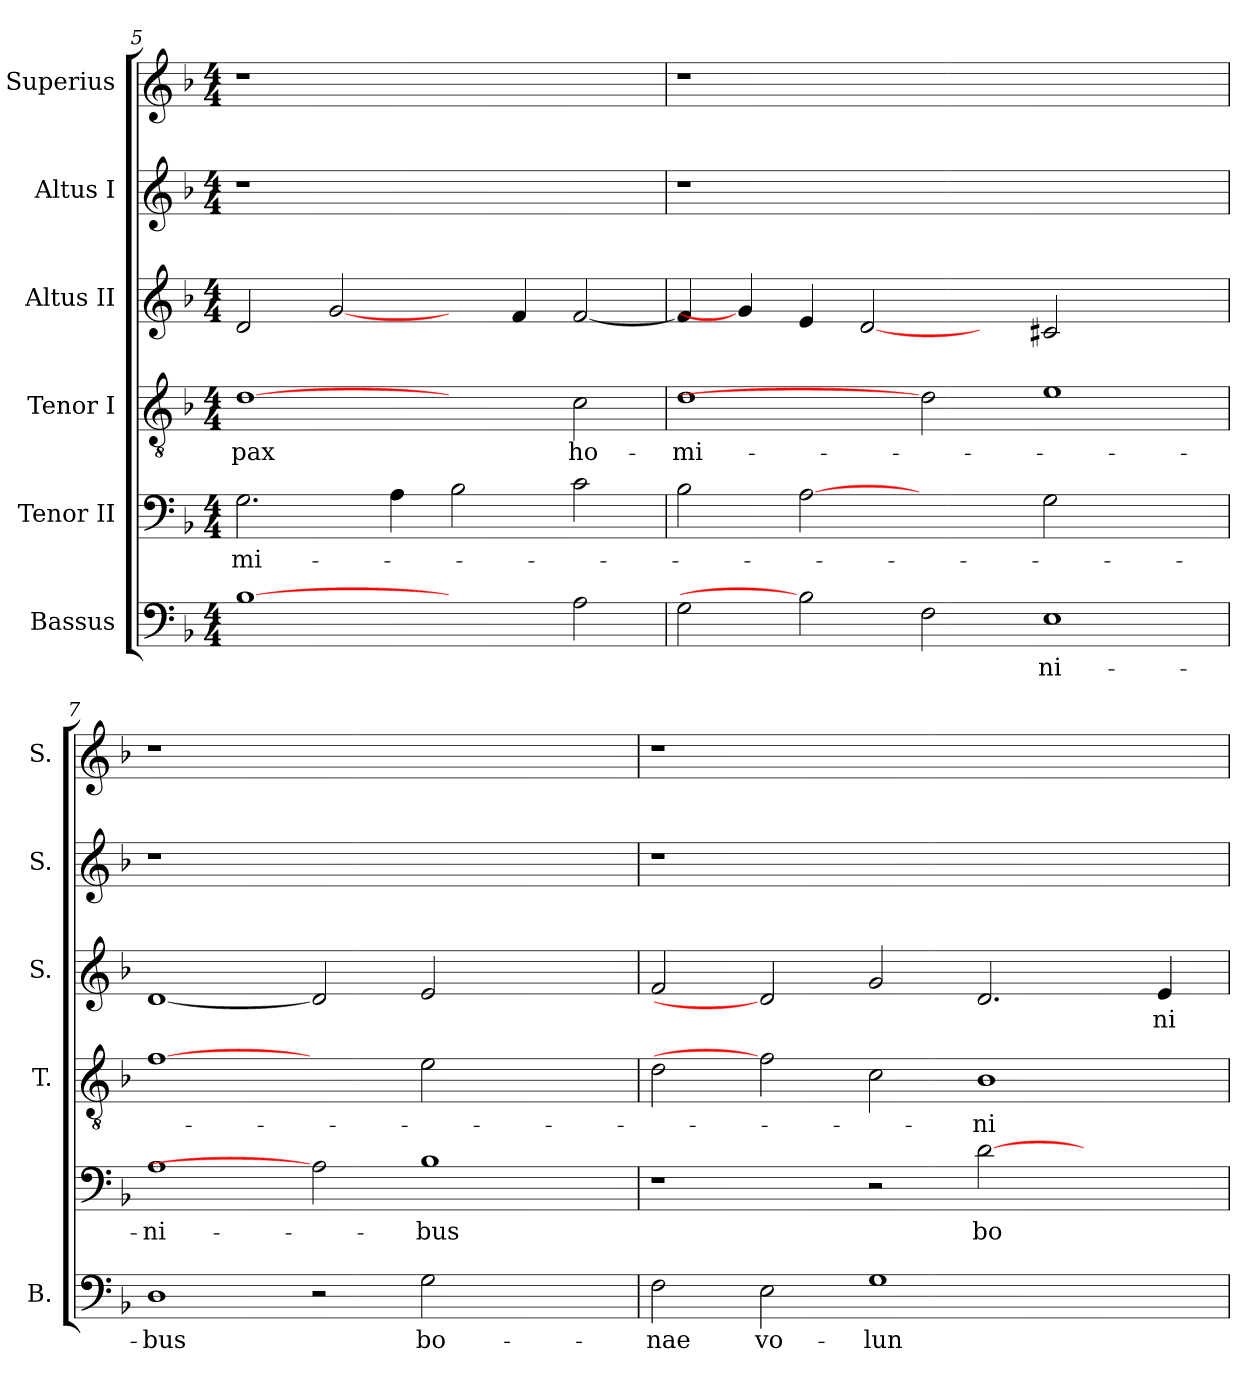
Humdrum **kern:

**kern	**text	**kern	**text	**kern	**text	**kern	**text	**kern	**kern
*part6	*part6	*part5	*part5	*part4	*part4	*part3	*part3	*part2	*part1
*staff6	*staff6	*staff5	*staff5	*staff4	*staff4	*staff3	*staff3	*staff2	*staff1
*I"Bassus	*	*I"Tenor II	*	*I"Tenor I	*	*I"Altus II	*	*I"Altus I	*I"Superius
*I'B.	*	*	*	*I'T.	*	*I'S.	*	*I'S.	*I'S.
!!LO:LB:g=z
*clefF4	*	*clefF4	*	*clefGv2	*	*clefG2	*	*clefG2	*clefG2
*	*	*	*	*ITrd7c12	*	*	*	*	*
*k[b-]	*	*k[b-]	*	*k[b-]	*	*k[b-]	*	*k[b-]	*k[b-]
*F:	*	*F:	*	*F:	*	*F:	*	*F:	*F:
*M4/4	*	*M4/4	*	*M4/4	*	*M4/4	*	*M4/4	*M4/4
=5	=5	=5	=5	=5	=5	=5	=5	=5	=5
!	!	!	!LO:LY:b:color=#000000	!	!	!	!	!	!
!	!	!	!	!	!LO:LY:b:color=#000000	!	!	!LO:N:vis=1	!LO:N:vis=1
[1B-i	.	2.Gi\	-mi-	[1Di	pax	2di/	.	1r	1r
.	.	.	.	.	.	[2gi/	.	.	.
.	.	4Ai\	.	.	.	.	.	.	.
2ryy	.	2B-i\	.	2ryy	.	4ryy	.	1ryy	1ryy
.	.	.	.	.	.	4fi/	.	.	.
!	!	!	!	!	!LO:LY:b:color=#000000	!	!	!	!
2Ai\	.	2ci\	.	2Ci\	ho-	[<2fi/	.	.	.
=6	=6	=6	=6	=6	=6	=6	=6	=6	=6
!	!	!	!	!	!LO:LY:b:color=#000000	!	!	!LO:N:vis=1	!LO:N:vis=1
2Gi\	.	2B-i\	.	1Di	-mi-	4fi/]	.	1r	1r
.	.	.	.	.	.	4gi/]	.	.	.
2B-i]	.	[2Ai	.	.	.	4ei/	.	.	.
.	.	.	.	.	.	[2di	.	.	.
2Fi\	.	2ryy	.	2Di]	.	.	.	1.ryy	1.ryy
.	.	.	.	.	.	4ryy	.	.	.
!	!LO:LY:b:color=#000000	!	!	!	!	!	!	!	!
1Ei	-ni-	2Gi\	.	1Ei	.	2c#Xi/	.	.	.
.	.	2ryy	.	.	.	2ryy	.	.	.
=7	=7	=7	=7	=7	=7	=7	=7	=7	=7
!	!LO:LY:b:color=#000000	!	!	!	!	!	!	!	!
!	!	!	!LO:LY:b:color=#000000	!	!	!	!	!LO:N:vis=1	!LO:N:vis=1
1Di	-bus	1Ai	-ni-	[1Fi	.	[1di	.	1r	1r
2r	.	2Ai]	.	2ryy	.	2di]	.	1.ryy	1.ryy
!	!LO:LY:b:color=#000000	!	!	!	!	!	!	!	!
!	!	!	!LO:LY:b:color=#000000	!	!	!	!	!	!
2Gi\	bo-	1B-i	-bus	2Ei\	.	2ei/	.	.	.
2ryy	.	.	.	2ryy	.	2ryy	.	.	.
=8	=8	=8	=8	=8	=8	=8	=8	=8	=8
!	!LO:LY:b:color=#000000	!	!	!	!	!	!	!LO:N:vis=1	!LO:N:vis=1
2Fi\	-nae	1r	.	2Di\	.	2fi/	.	1r	1r
!	!LO:LY:b:color=#000000	!	!	!	!	!	!	!	!
2Ei\	vo-	.	.	2Fi]	.	2di]	.	.	.
!	!LO:LY:b:color=#000000	!	!	!	!	!	!	!	!
1Gi	-lun-	2r	.	2Ci\	.	2gi/	.	1.ryy	1.ryy
!	!	!	!LO:LY:b:color=#000000	!	!	!	!	!	!
!	!	!	!	!	!LO:LY:b:color=#000000	!	!	!	!
.	.	[>2di\	bo-	1BB-i	-ni-	2.di/	.	.	.
2ryy	.	2ryy	.	.	.	.	.	.	.
!	!	!	!	!	!	!	!LO:LY:b:color=#000000	!	!
.	.	.	.	.	.	4ei/	-ni-	.	.
=	=	=	=	=	=	=	=	=	=
*-	*-	*-	*-	*-	*-	*-	*-	*-	*-
